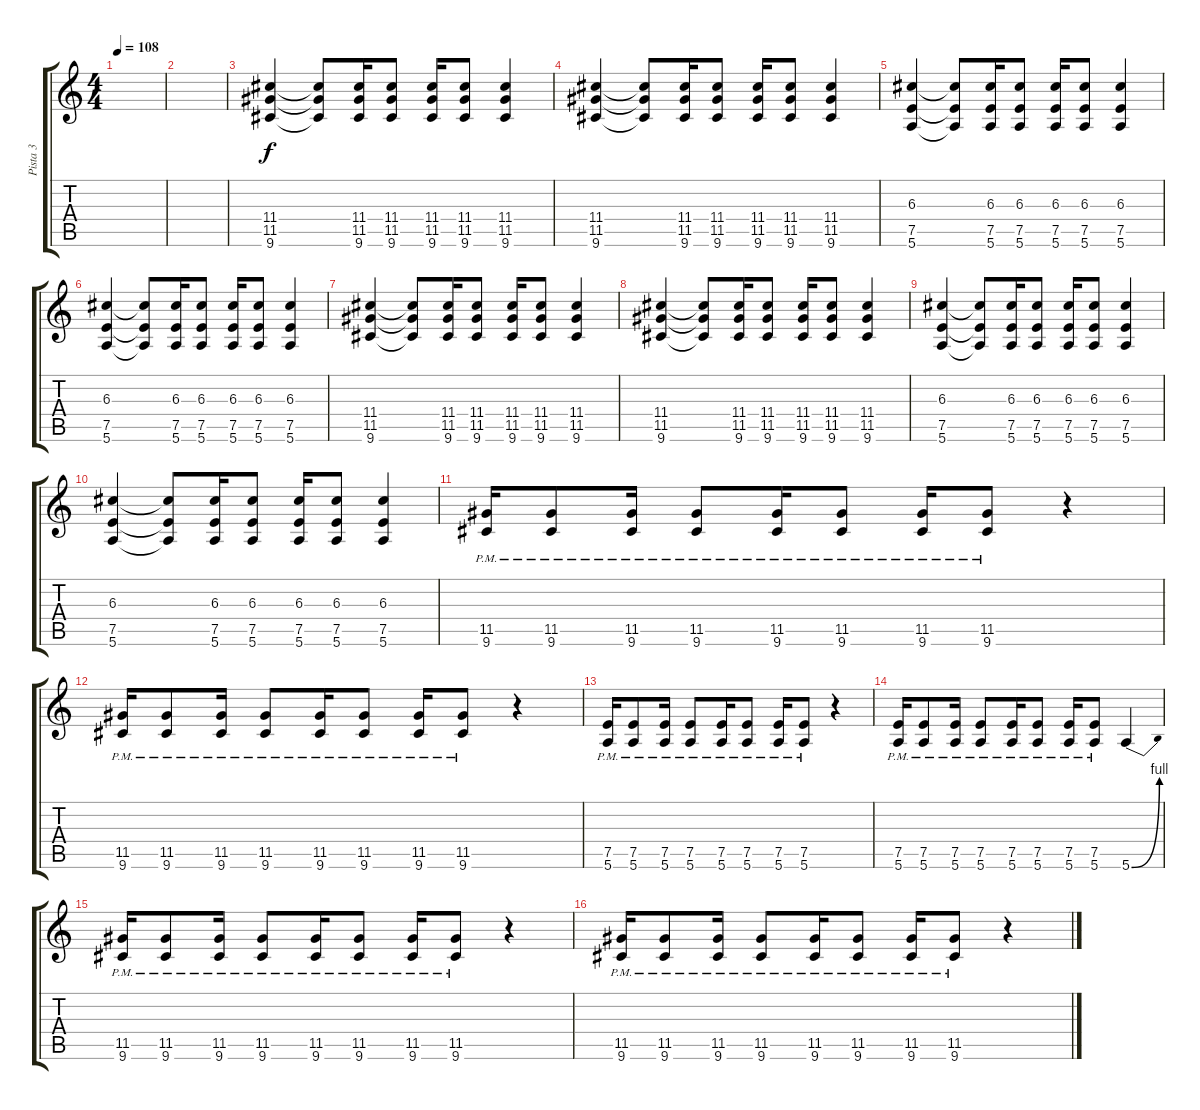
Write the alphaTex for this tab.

\track ("Pista 3" "Pista 3") {instrument distortionguitar}
\staff {score tabs}
\tuning (E4 B3 G3 D3 A2 E2) {hide}
\ts (4 4)
\tempo 108
\clef g2
\ks c
|
|
(11.4 11.5 9.6).4 (11.4{t} 11.5{t} 9.6{t}).8 (11.4 11.5 9.6).16 (11.4 11.5 9.6).8 (11.4 11.5 9.6).16 (11.4 11.5 9.6).8 (11.4 11.5 9.6).4 |
(11.4 11.5 9.6).4 (11.4{t} 11.5{t} 9.6{t}).8 (11.4 11.5 9.6).16 (11.4 11.5 9.6).8 (11.4 11.5 9.6).16 (11.4 11.5 9.6).8 (11.4 11.5 9.6).4 |
(6.3 7.5 5.6).4 (6.3{t} 7.5{t} 5.6{t}).8 (6.3 7.5 5.6).16 (6.3 7.5 5.6).8 (6.3 7.5 5.6).16 (6.3 7.5 5.6).8 (6.3 7.5 5.6).4 |
(6.3 7.5 5.6).4 (6.3{t} 7.5{t} 5.6{t}).8 (6.3 7.5 5.6).16 (6.3 7.5 5.6).8 (6.3 7.5 5.6).16 (6.3 7.5 5.6).8 (6.3 7.5 5.6).4 |
(11.4 11.5 9.6).4 (11.4{t} 11.5{t} 9.6{t}).8 (11.4 11.5 9.6).16 (11.4 11.5 9.6).8 (11.4 11.5 9.6).16 (11.4 11.5 9.6).8 (11.4 11.5 9.6).4 |
(11.4 11.5 9.6).4 (11.4{t} 11.5{t} 9.6{t}).8 (11.4 11.5 9.6).16 (11.4 11.5 9.6).8 (11.4 11.5 9.6).16 (11.4 11.5 9.6).8 (11.4 11.5 9.6).4 |
(6.3 7.5 5.6).4 (6.3{t} 7.5{t} 5.6{t}).8 (6.3 7.5 5.6).16 (6.3 7.5 5.6).8 (6.3 7.5 5.6).16 (6.3 7.5 5.6).8 (6.3 7.5 5.6).4 |
(6.3 7.5 5.6).4 (6.3{t} 7.5{t} 5.6{t}).8 (6.3 7.5 5.6).16 (6.3 7.5 5.6).8 (6.3 7.5 5.6).16 (6.3 7.5 5.6).8 (6.3 7.5 5.6).4 |
(11.5{pm} 9.6{pm}).16 (11.5{pm} 9.6{pm}).8 (11.5{pm} 9.6{pm}).16 (11.5{pm} 9.6{pm}).8 (11.5{pm} 9.6{pm}).16 (11.5{pm} 9.6{pm}).8 (11.5{pm} 9.6{pm}).16 (11.5{pm} 9.6{pm}).8 r.4 |
(11.5{pm} 9.6{pm}).16 (11.5{pm} 9.6{pm}).8 (11.5{pm} 9.6{pm}).16 (11.5{pm} 9.6{pm}).8 (11.5{pm} 9.6{pm}).16 (11.5{pm} 9.6{pm}).8 (11.5{pm} 9.6{pm}).16 (11.5{pm} 9.6{pm}).8 r.4 |
(7.5{pm} 5.6{pm}).16 (7.5{pm} 5.6{pm}).8 (7.5{pm} 5.6{pm}).16 (7.5{pm} 5.6{pm}).8 (7.5{pm} 5.6{pm}).16 (7.5{pm} 5.6{pm}).8 (7.5{pm} 5.6{pm}).16 (7.5{pm} 5.6{pm}).8 r.4 |
(7.5{pm} 5.6{pm}).16 (7.5{pm} 5.6{pm}).8 (7.5{pm} 5.6{pm}).16 (7.5{pm} 5.6{pm}).8 (7.5{pm} 5.6{pm}).16 (7.5{pm} 5.6{pm}).8 (7.5{pm} 5.6{pm}).16 (7.5{pm} 5.6{pm}).8 5.6{be (bend 0 0 60 4)}.4 |
(11.5{pm} 9.6{pm}).16 (11.5{pm} 9.6{pm}).8 (11.5{pm} 9.6{pm}).16 (11.5{pm} 9.6{pm}).8 (11.5{pm} 9.6{pm}).16 (11.5{pm} 9.6{pm}).8 (11.5{pm} 9.6{pm}).16 (11.5{pm} 9.6{pm}).8 r.4 |
(11.5{pm} 9.6{pm}).16 (11.5{pm} 9.6{pm}).8 (11.5{pm} 9.6{pm}).16 (11.5{pm} 9.6{pm}).8 (11.5{pm} 9.6{pm}).16 (11.5{pm} 9.6{pm}).8 (11.5{pm} 9.6{pm}).16 (11.5{pm} 9.6{pm}).8 r.4
